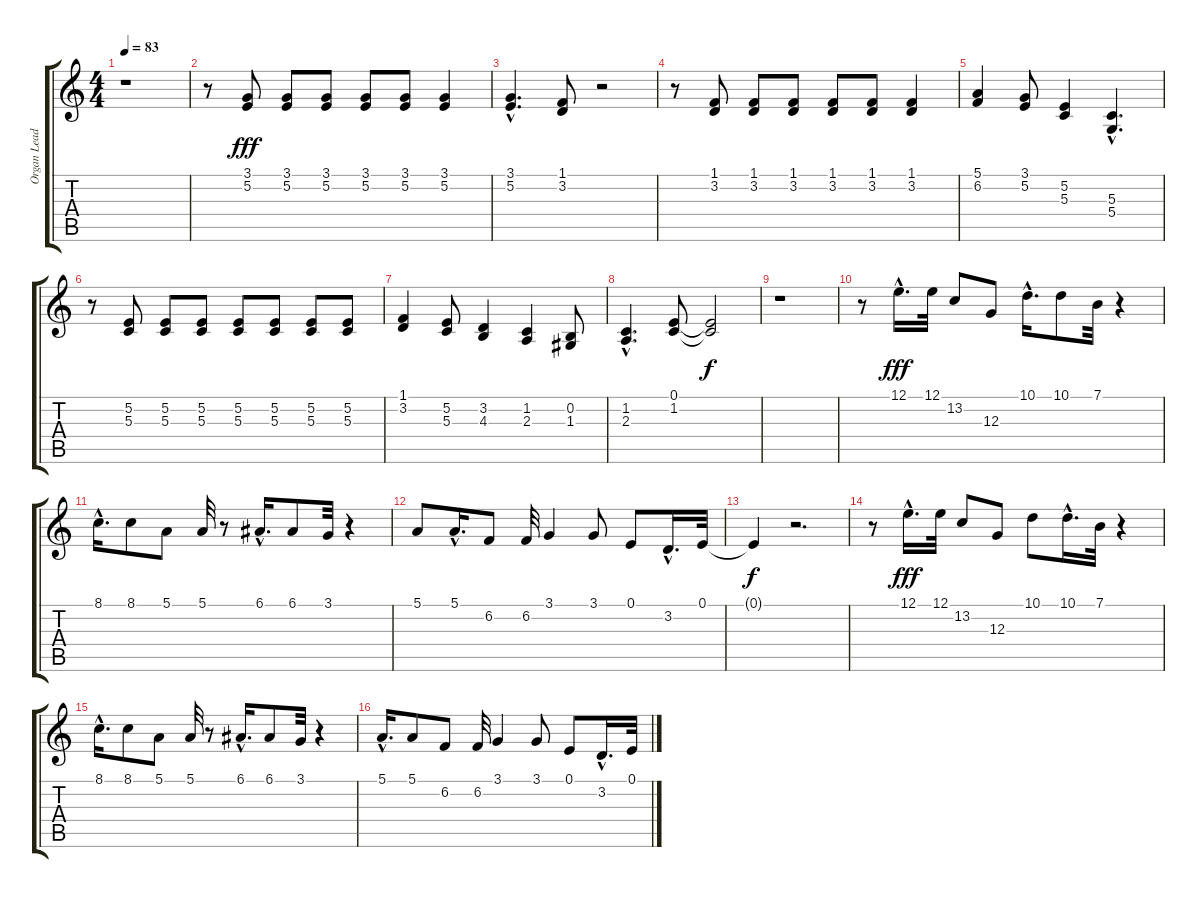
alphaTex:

\track ("Organ Lead" "Organ Lead") {instrument altosax}
\staff {score tabs}
\tuning (E4 B3 G3 D3 A2 E2) {hide}
\ts (4 4)
\tempo 83
\clef g2
\ks c
r.1{dy f} |
r.8 (3.1 5.2).8{dy fff} (3.1 5.2).8 (3.1 5.2).8 (3.1 5.2).8 (3.1 5.2).8 (3.1 5.2).4 |
(3.1{hac} 5.2{hac}).4{d} (1.1 3.2).8 r.2 |
r.8 (1.1 3.2).8 (1.1 3.2).8 (1.1 3.2).8 (1.1 3.2).8 (1.1 3.2).8 (1.1 3.2).4 |
(5.1 6.2).4 (3.1 5.2).8 (5.2 5.3).4 (5.3{hac} 5.4{hac}).4{d} |
r.8 (5.2 5.3).8 (5.2 5.3).8 (5.2 5.3).8 (5.2 5.3).8 (5.2 5.3).8 (5.2 5.3).8 (5.2 5.3).8 |
(1.1 3.2).4 (5.2 5.3).8 (3.2 4.3).4 (1.2 2.3).4 (0.2 1.3).8 |
(1.2{hac} 2.3{hac}).4{d} (0.1 1.2).8 (0.1{t} 1.2{t}).2{dy f} |
r.1 |
r.8 12.1{hac}.16{d dy fff} 12.1.32 13.2.8 12.3.8 10.1{hac}.16{d} 10.1.8 7.1.32 r.4 |
8.1{hac}.16{d} 8.1.8 5.1.8 5.1.32 r.8 6.1{hac}.16{d} 6.1.8 3.1.32 r.4 |
5.1.8 5.1{hac}.16{d} 6.2.8 6.2.32 3.1.4 3.1.8 0.1.8 3.2{hac}.16{d} 0.1.32 |
0.1{t}.4{dy f} r.2{d} |
r.8 12.1{hac}.16{d dy fff} 12.1.32 13.2.8 12.3.8 10.1.8 10.1{hac}.16{d} 7.1.32 r.4 |
8.1{hac}.16{d} 8.1.8 5.1.8 5.1.32 r.8 6.1{hac}.16{d} 6.1.8 3.1.32 r.4 |
5.1{hac}.16{d} 5.1.8 6.2.8 6.2.32 3.1.4 3.1.8 0.1.8 3.2{hac}.16{d} 0.1.32
